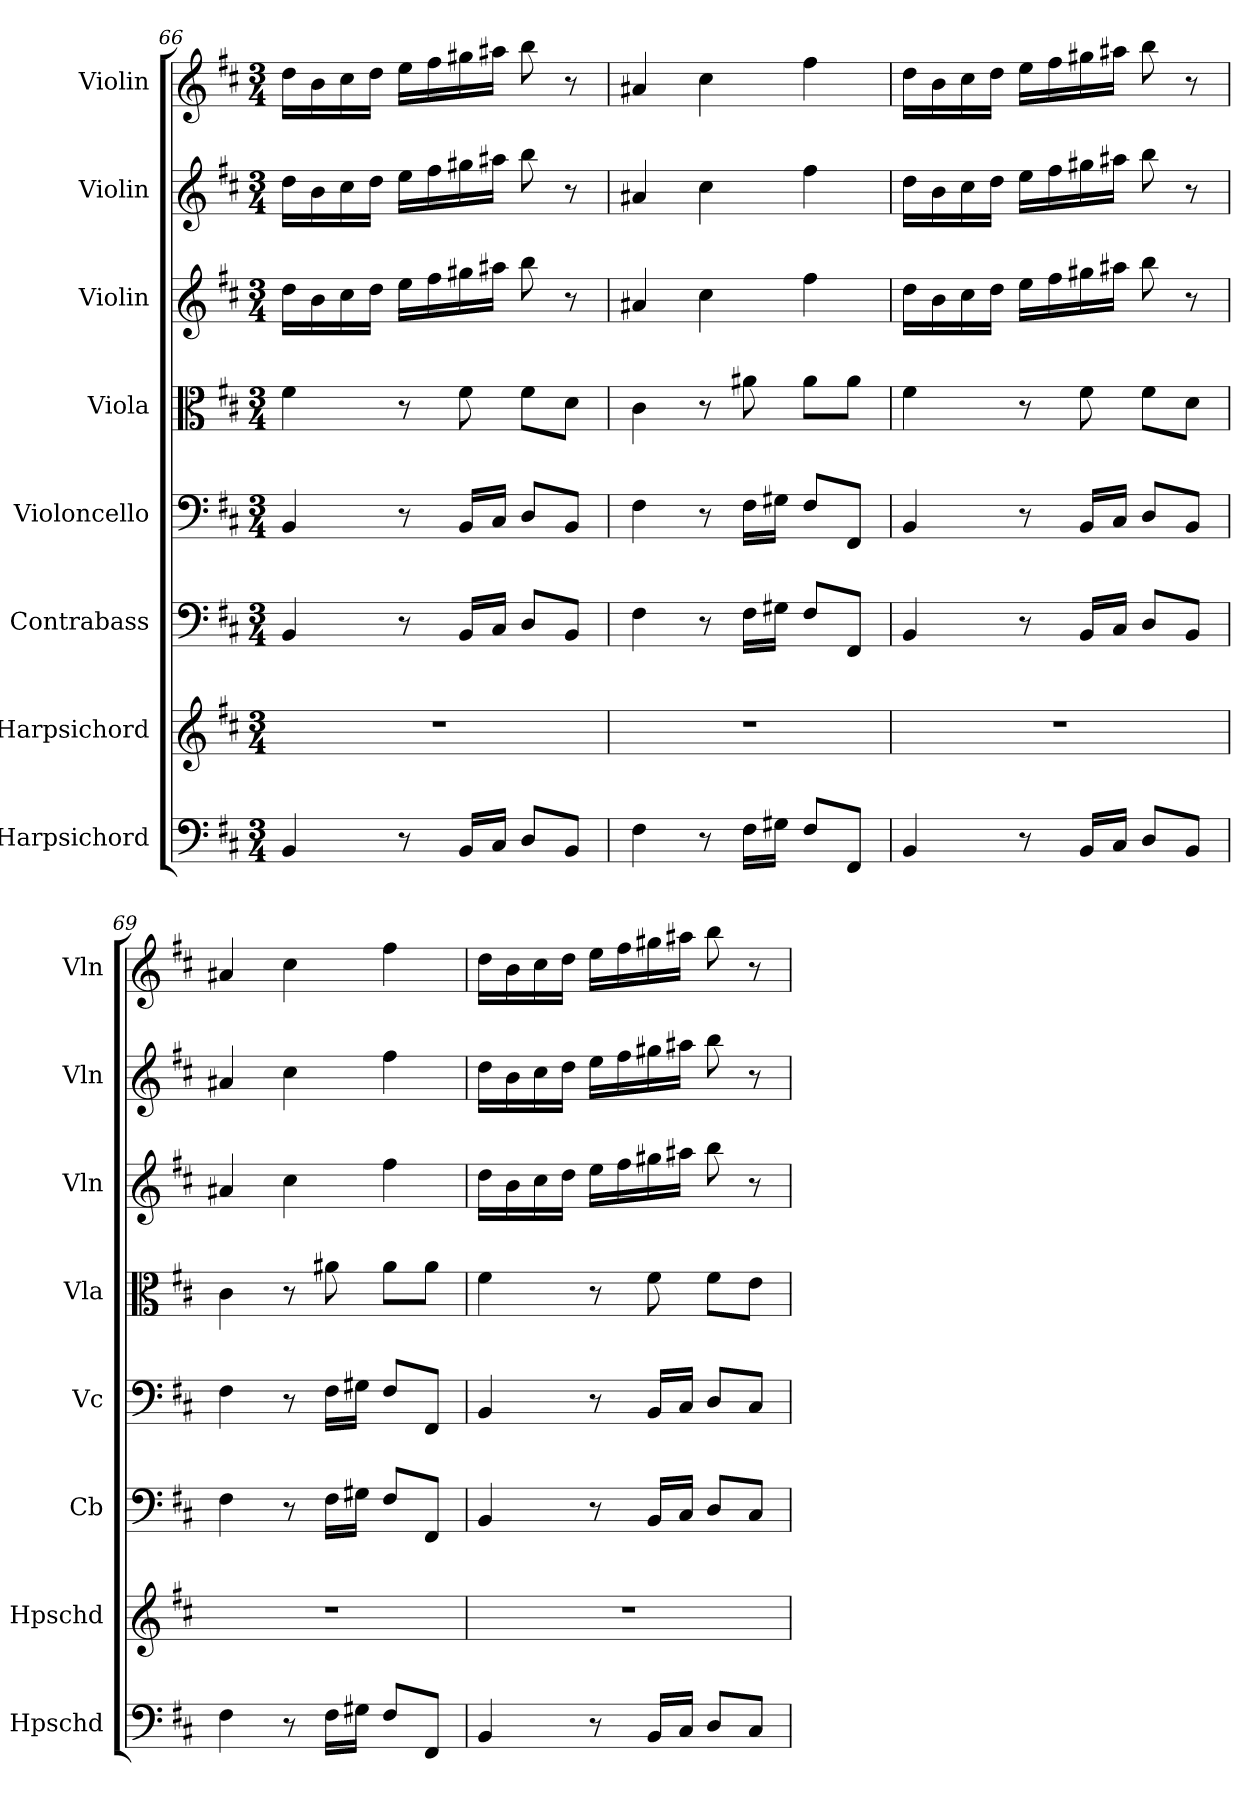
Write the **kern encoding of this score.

**kern	**kern	**kern	**kern	**kern	**kern	**kern	**kern
*part8	*part7	*part6	*part5	*part4	*part3	*part2	*part1
*staff8	*staff7	*staff6	*staff5	*staff4	*staff3	*staff2	*staff1
*I"Harpsichord	*I"Harpsichord	*I"Contrabass	*I"Violoncello	*I"Viola	*I"Violin	*I"Violin	*I"Violin
*I'Hpschd	*I'Hpschd	*I'Cb	*I'Vc	*I'Vla	*I'Vln	*I'Vln	*I'Vln
*clefF4	*clefG2	*clefF4	*clefF4	*clefC3	*clefG2	*clefG2	*clefG2
*k[f#c#]	*k[f#c#]	*k[f#c#]	*k[f#c#]	*k[f#c#]	*k[f#c#]	*k[f#c#]	*k[f#c#]
*M3/4	*M3/4	*M3/4	*M3/4	*M3/4	*M3/4	*M3/4	*M3/4
=66	=66	=66	=66	=66	=66	=66	=66
4BB/	2.r	4BB/	4BB/	4f#\	16dd\LL	16dd\LL	16dd\LL
.	.	.	.	.	16b\	16b\	16b\
.	.	.	.	.	16cc#\	16cc#\	16cc#\
.	.	.	.	.	16dd\JJ	16dd\JJ	16dd\JJ
8r	.	8r	8r	8r	16ee\LL	16ee\LL	16ee\LL
.	.	.	.	.	16ff#\	16ff#\	16ff#\
16BB/LL	.	16BB/LL	16BB/LL	8f#\	16gg#X\	16gg#X\	16gg#X\
16C#/JJ	.	16C#/JJ	16C#/JJ	.	16aa#X\JJ	16aa#X\JJ	16aa#X\JJ
8D/L	.	8D/L	8D/L	8f#\L	8bb\	8bb\	8bb\
8BB/J	.	8BB/J	8BB/J	8d\J	8r	8r	8r
=67	=67	=67	=67	=67	=67	=67	=67
4F#\	2.r	4F#\	4F#\	4c#\	4a#X/	4a#X/	4a#X/
8r	.	8r	8r	8r	4cc#\	4cc#\	4cc#\
16F#\LL	.	16F#\LL	16F#\LL	8a#X\	.	.	.
16G#X\JJ	.	16G#X\JJ	16G#X\JJ	.	.	.	.
8F#/L	.	8F#/L	8F#/L	8a#\L	4ff#\	4ff#\	4ff#\
8FF#/J	.	8FF#/J	8FF#/J	8a#\J	.	.	.
=68	=68	=68	=68	=68	=68	=68	=68
4BB/	2.r	4BB/	4BB/	4f#\	16dd\LL	16dd\LL	16dd\LL
.	.	.	.	.	16b\	16b\	16b\
.	.	.	.	.	16cc#\	16cc#\	16cc#\
.	.	.	.	.	16dd\JJ	16dd\JJ	16dd\JJ
8r	.	8r	8r	8r	16ee\LL	16ee\LL	16ee\LL
.	.	.	.	.	16ff#\	16ff#\	16ff#\
16BB/LL	.	16BB/LL	16BB/LL	8f#\	16gg#X\	16gg#X\	16gg#X\
16C#/JJ	.	16C#/JJ	16C#/JJ	.	16aa#X\JJ	16aa#X\JJ	16aa#X\JJ
8D/L	.	8D/L	8D/L	8f#\L	8bb\	8bb\	8bb\
8BB/J	.	8BB/J	8BB/J	8d\J	8r	8r	8r
=69	=69	=69	=69	=69	=69	=69	=69
4F#\	2.r	4F#\	4F#\	4c#\	4a#X/	4a#X/	4a#X/
8r	.	8r	8r	8r	4cc#\	4cc#\	4cc#\
16F#\LL	.	16F#\LL	16F#\LL	8a#X\	.	.	.
16G#X\JJ	.	16G#X\JJ	16G#X\JJ	.	.	.	.
8F#/L	.	8F#/L	8F#/L	8a#\L	4ff#\	4ff#\	4ff#\
8FF#/J	.	8FF#/J	8FF#/J	8a#\J	.	.	.
=70	=70	=70	=70	=70	=70	=70	=70
4BB/	2.r	4BB/	4BB/	4f#\	16dd\LL	16dd\LL	16dd\LL
.	.	.	.	.	16b\	16b\	16b\
.	.	.	.	.	16cc#\	16cc#\	16cc#\
.	.	.	.	.	16dd\JJ	16dd\JJ	16dd\JJ
8r	.	8r	8r	8r	16ee\LL	16ee\LL	16ee\LL
.	.	.	.	.	16ff#\	16ff#\	16ff#\
16BB/LL	.	16BB/LL	16BB/LL	8f#\	16gg#X\	16gg#X\	16gg#X\
16C#/JJ	.	16C#/JJ	16C#/JJ	.	16aa#X\JJ	16aa#X\JJ	16aa#X\JJ
8D/L	.	8D/L	8D/L	8f#\L	8bb\	8bb\	8bb\
8C#/J	.	8C#/J	8C#/J	8e\J	8r	8r	8r
=	=	=	=	=	=	=	=
*-	*-	*-	*-	*-	*-	*-	*-
